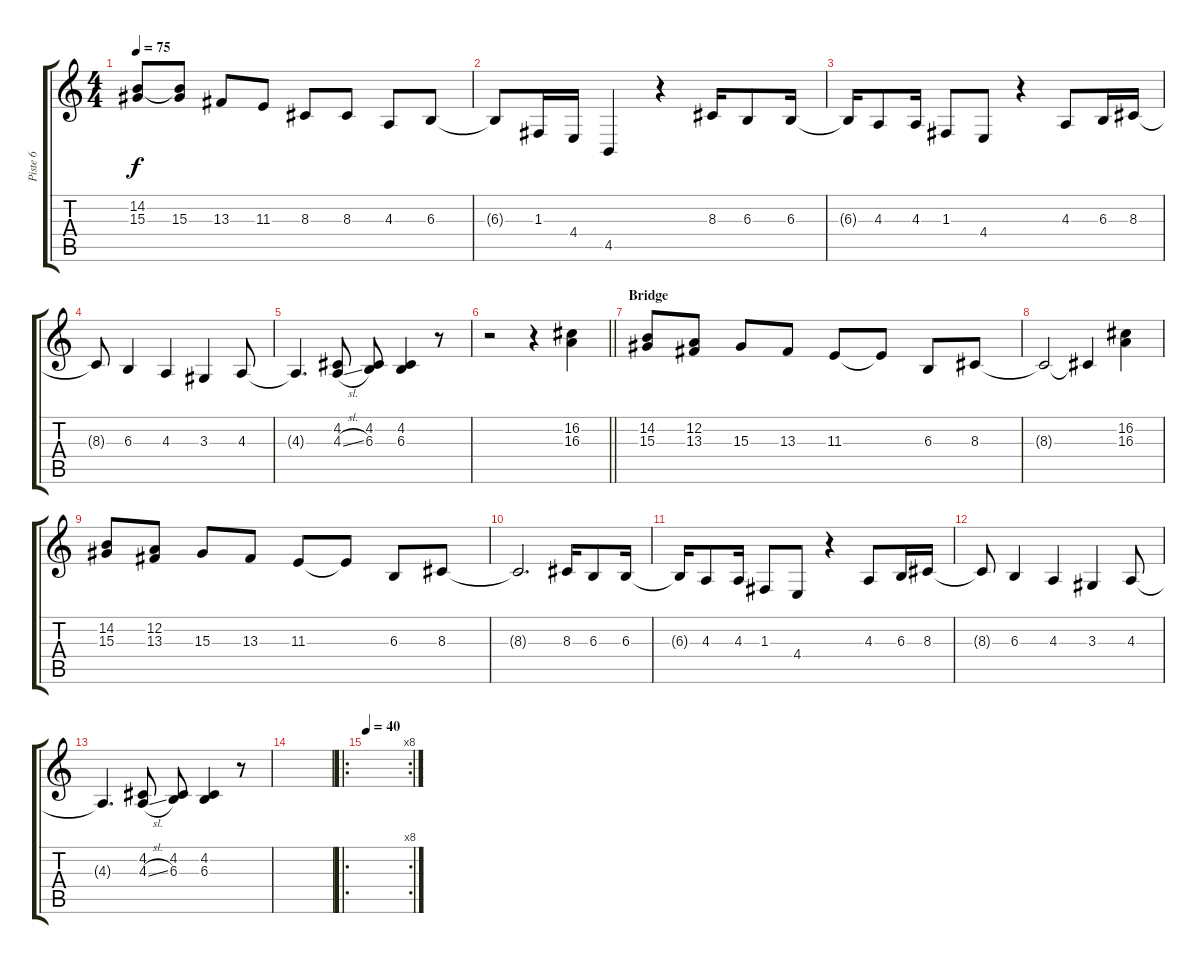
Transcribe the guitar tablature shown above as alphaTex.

\track ("Piste 6" "Piste 6") {mute instrument lead6voice}
\staff {score tabs}
\tuning (D4 A3 F3 C3 G2 C2) {hide}
\ts (4 4)
\tempo 75
\clef g2
\ks c
(14.2 15.3).8{dy f} (14.2{t} 15.3).8 13.3.8 11.3.8 8.3.8 8.3.8 4.3.8 6.3.8 |
6.3{t}.8 1.3.16 4.4.16 4.5.4 r.4 8.3.16 6.3.8 6.3.16 |
6.3{t}.16 4.3.8 4.3.16 1.3.8 4.4.8 r.4 4.3.8 6.3.16 8.3.16 |
8.3{t}.8 6.3.4 4.3.4 3.3.4 4.3.8 |
4.3{t}.4{d} (4.2 4.3{sl}).8 (4.2 6.3).8 (4.2 6.3).4 r.8 |
\barLineRight lightlight
r.2 r.4 (16.2 16.3).4 |
\section ("" "Bridge")
(14.2 15.3).8 (12.2 13.3).8 15.3.8 13.3.8 11.3.8 11.3{t}.8 6.3.8 8.3.8 |
8.3{t}.2 8.3{t}.4 (16.2 16.3).4 |
(14.2 15.3).8 (12.2 13.3).8 15.3.8 13.3.8 11.3.8 11.3{t}.8 6.3.8 8.3.8 |
8.3{t}.2{d} 8.3.16 6.3.8 6.3.16 |
6.3{t}.16 4.3.8 4.3.16 1.3.8 4.4.8 r.4 4.3.8 6.3.16 8.3.16 |
8.3{t}.8 6.3.4 4.3.4 3.3.4 4.3.8 |
4.3{t}.4{d} (4.2 4.3{sl}).8 (4.2 6.3).8 (4.2 6.3).4 r.8 |
|
\ro
\rc 8
\tempo 40
